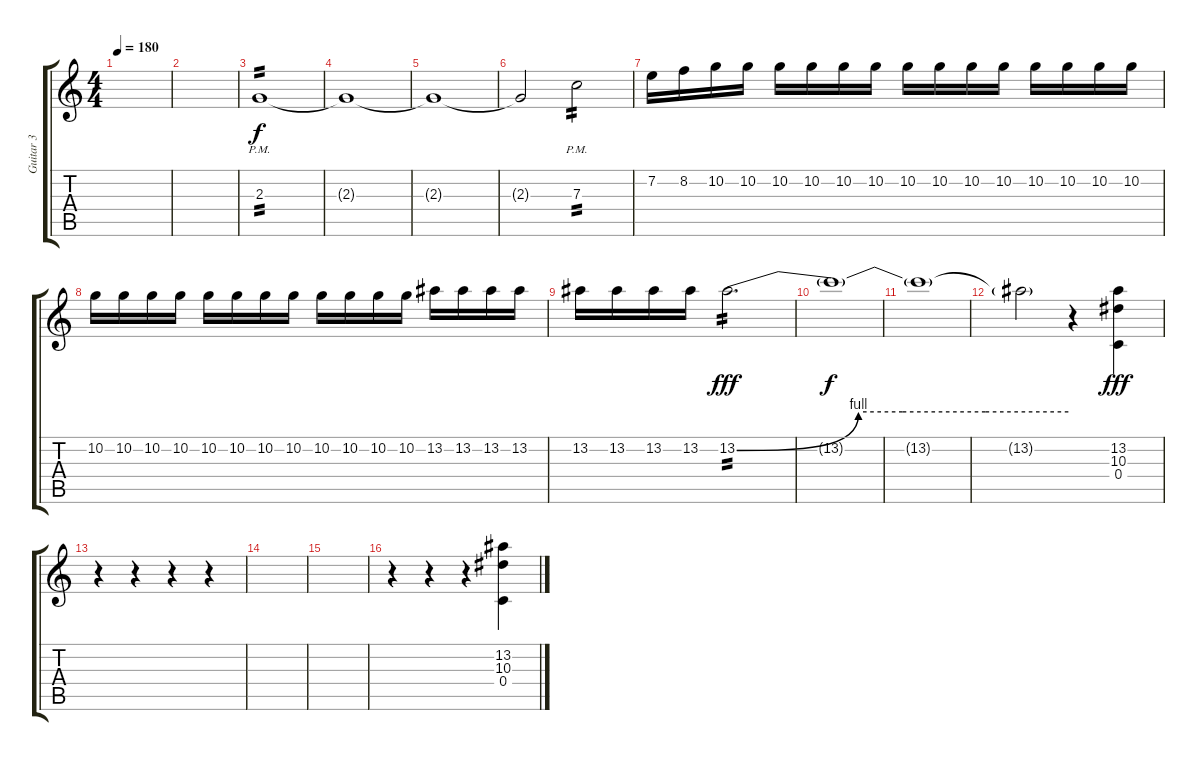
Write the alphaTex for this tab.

\track ("Guitar 3" "Guitar 3") {instrument distortionguitar}
\staff {score tabs}
\tuning (D4 A3 F3 C3 G2 C2) {hide}
\ts (4 4)
\tempo 180
\clef g2
\ks c
|
|
2.3{pm}.1{tp 2 volume 13} |
2.3{t}.1 |
2.3{t}.1 |
2.3{t}.2 7.3{pm}.2{tp 2} |
7.2.16 8.2.16 10.2.16 10.2.16 10.2.16 10.2.16 10.2.16 10.2.16 10.2.16 10.2.16 10.2.16 10.2.16 10.2.16 10.2.16 10.2.16 10.2.16 |
10.2.16 10.2.16 10.2.16 10.2.16 10.2.16 10.2.16 10.2.16 10.2.16 10.2.16 10.2.16 10.2.16 10.2.16 13.2.16 13.2.16 13.2.16 13.2.16 |
13.2.16 13.2.16 13.2.16 13.2.16 13.2{be (custom 0 0 22 4 30 4 45 4 60 4)}.2{d tp 2 dy fff} |
13.2{t}.1{dy f} |
13.2{t}.1{volume 0} |
13.2{t}.2 r.4{volume 7} (13.2 10.3 0.4).4{dy fff} |
r.4 r.4 r.4 r.4 |
|
|
r.4 r.4 r.4 (13.2 10.3 0.4).4
